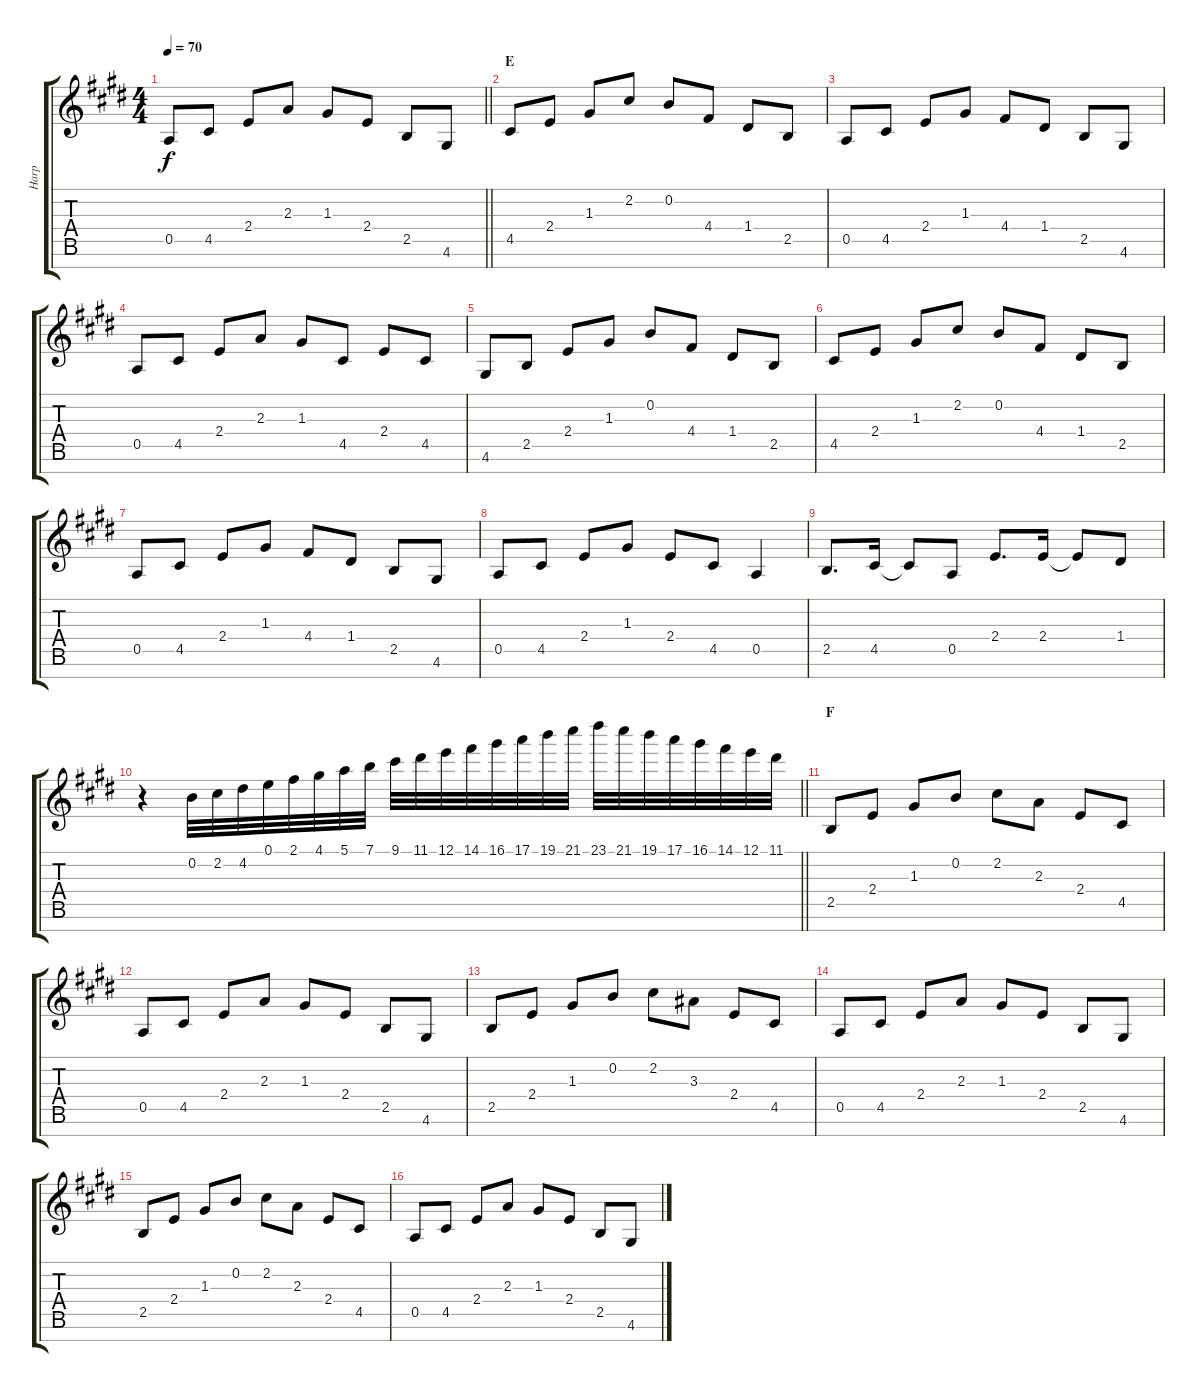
\track ("Harp" "Harp") {instrument orchestralharp}
\staff {score tabs}
\tuning (E5 B4 G4 D4 A3 E3 B2) {hide}
\ts (4 4)
\tempo 70
\clef g2
\barLineRight lightlight
\ks e
0.5.8{dy f} 4.5.8 2.4.8 2.3.8 1.3.8 2.4.8 2.5.8 4.6.8 |
\section ("" "E")
4.5.8 2.4.8 1.3.8 2.2.8 0.2.8 4.4.8 1.4.8 2.5.8 |
0.5.8 4.5.8 2.4.8 1.3.8 4.4.8 1.4.8 2.5.8 4.6.8 |
0.5.8 4.5.8 2.4.8 2.3.8 1.3.8 4.5.8 2.4.8 4.5.8 |
4.6.8 2.5.8 2.4.8 1.3.8 0.2.8 4.4.8 1.4.8 2.5.8 |
4.5.8 2.4.8 1.3.8 2.2.8 0.2.8 4.4.8 1.4.8 2.5.8 |
0.5.8 4.5.8 2.4.8 1.3.8 4.4.8 1.4.8 2.5.8 4.6.8 |
0.5.8 4.5.8 2.4.8 1.3.8 2.4.8 4.5.8 0.5.4 |
2.5.8{d} 4.5.16 4.5{t}.8 0.5.8 2.4.8{d} 2.4.16 2.4{t}.8 1.4.8 |
\barLineRight lightlight
r.4 0.2.32 2.2.32 4.2.32 0.1.32 2.1.32 4.1.32 5.1.32 7.1.32 9.1.32 11.1.32 12.1.32 14.1.32 16.1.32 17.1.32 19.1.32 21.1.32 23.1.32 21.1.32 19.1.32 17.1.32 16.1.32 14.1.32 12.1.32 11.1.32 |
\section ("" "F")
2.5.8 2.4.8 1.3.8 0.2.8 2.2.8 2.3.8 2.4.8 4.5.8 |
0.5.8 4.5.8 2.4.8 2.3.8 1.3.8 2.4.8 2.5.8 4.6.8 |
2.5.8 2.4.8 1.3.8 0.2.8 2.2.8 3.3.8 2.4.8 4.5.8 |
0.5.8 4.5.8 2.4.8 2.3.8 1.3.8 2.4.8 2.5.8 4.6.8 |
2.5.8 2.4.8 1.3.8 0.2.8 2.2.8 2.3.8 2.4.8 4.5.8 |
0.5.8 4.5.8 2.4.8 2.3.8 1.3.8 2.4.8 2.5.8 4.6.8
